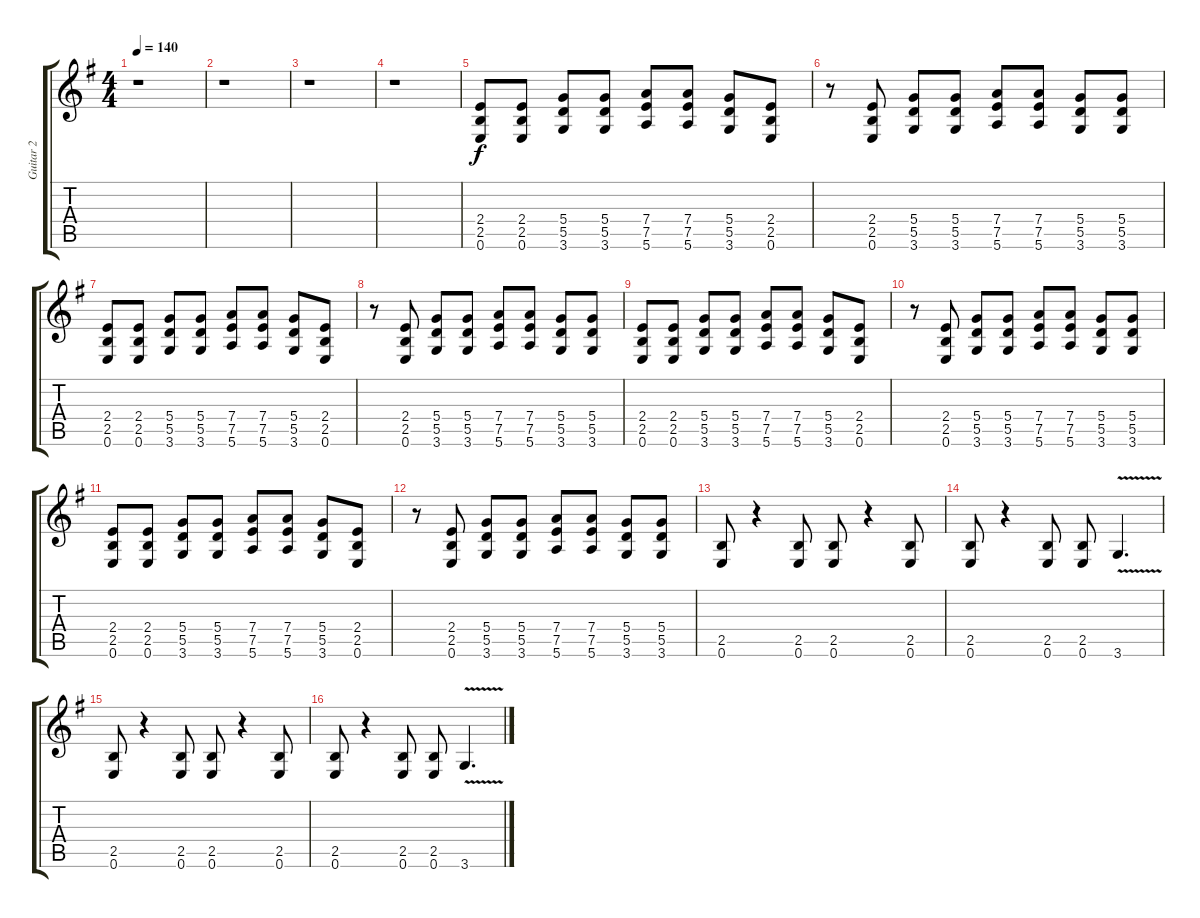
\track ("Guitar 2" "Guitar 2") {instrument distortionguitar}
\staff {score tabs}
\tuning (E4 B3 G3 D3 A2 E2) {hide}
\ts (4 4)
\tempo 140
\clef g2
\ks g
r.1{dy f instrument distortionguitar} |
r.1 |
r.1 |
r.1 |
(2.4 2.5 0.6).8 (2.4 2.5 0.6).8 (5.4 5.5 3.6).8 (5.4 5.5 3.6).8 (7.4 7.5 5.6).8 (7.4 7.5 5.6).8 (5.4 5.5 3.6).8 (2.4 2.5 0.6).8 |
r.8 (2.4 2.5 0.6).8 (5.4 5.5 3.6).8 (5.4 5.5 3.6).8 (7.4 7.5 5.6).8 (7.4 7.5 5.6).8 (5.4 5.5 3.6).8 (5.4 5.5 3.6).8 |
(2.4 2.5 0.6).8 (2.4 2.5 0.6).8 (5.4 5.5 3.6).8 (5.4 5.5 3.6).8 (7.4 7.5 5.6).8 (7.4 7.5 5.6).8 (5.4 5.5 3.6).8 (2.4 2.5 0.6).8 |
r.8 (2.4 2.5 0.6).8 (5.4 5.5 3.6).8 (5.4 5.5 3.6).8 (7.4 7.5 5.6).8 (7.4 7.5 5.6).8 (5.4 5.5 3.6).8 (5.4 5.5 3.6).8 |
(2.4 2.5 0.6).8 (2.4 2.5 0.6).8 (5.4 5.5 3.6).8 (5.4 5.5 3.6).8 (7.4 7.5 5.6).8 (7.4 7.5 5.6).8 (5.4 5.5 3.6).8 (2.4 2.5 0.6).8 |
r.8 (2.4 2.5 0.6).8 (5.4 5.5 3.6).8 (5.4 5.5 3.6).8 (7.4 7.5 5.6).8 (7.4 7.5 5.6).8 (5.4 5.5 3.6).8 (5.4 5.5 3.6).8 |
(2.4 2.5 0.6).8 (2.4 2.5 0.6).8 (5.4 5.5 3.6).8 (5.4 5.5 3.6).8 (7.4 7.5 5.6).8 (7.4 7.5 5.6).8 (5.4 5.5 3.6).8 (2.4 2.5 0.6).8 |
r.8 (2.4 2.5 0.6).8 (5.4 5.5 3.6).8 (5.4 5.5 3.6).8 (7.4 7.5 5.6).8 (7.4 7.5 5.6).8 (5.4 5.5 3.6).8 (5.4 5.5 3.6).8 |
(2.5 0.6).8 r.4 (2.5 0.6).8 (2.5 0.6).8 r.4 (2.5 0.6).8 |
(2.5 0.6).8 r.4 (2.5 0.6).8 (2.5 0.6).8 3.6{v}.4{d} |
(2.5 0.6).8 r.4 (2.5 0.6).8 (2.5 0.6).8 r.4 (2.5 0.6).8 |
(2.5 0.6).8 r.4 (2.5 0.6).8 (2.5 0.6).8 3.6{v}.4{d}
